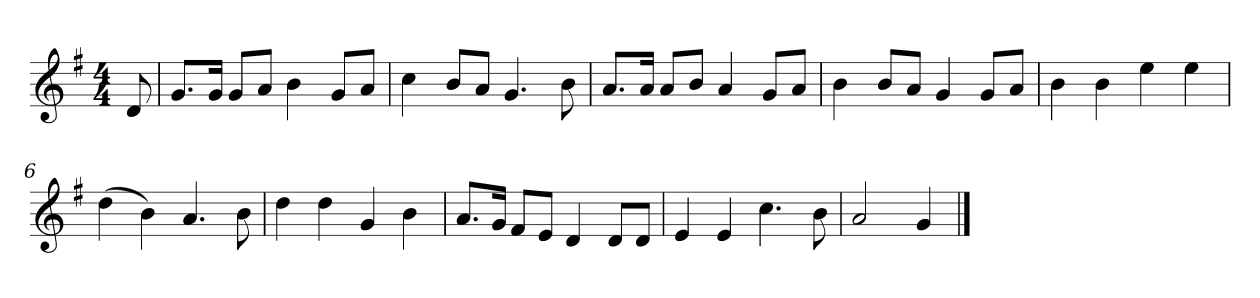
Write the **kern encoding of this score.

**kern
*part1
*staff1
*k[f#]
*M4/4
*MM120
=
8d
=1
8.gL
16gJk
8gL
8aJ
4b
8gL
8aJ
=2
4cc
8bL
8aJ
4.g
8b
=3
8.aL
16aJk
8aL
8bJ
4a
8gL
8aJ
=4
4b
8bL
8aJ
4g
8gL
8aJ
=5
4b
4b
4ee
4ee
=6
(4dd
4b)
4.a
8b
=7
4dd
4dd
4g
4b
=8
8.aL
16gJk
8f#L
8eJ
4d
8dL
8dJ
=9
4e
4e
4.cc
8b
=10
2a
4g
==
*-
